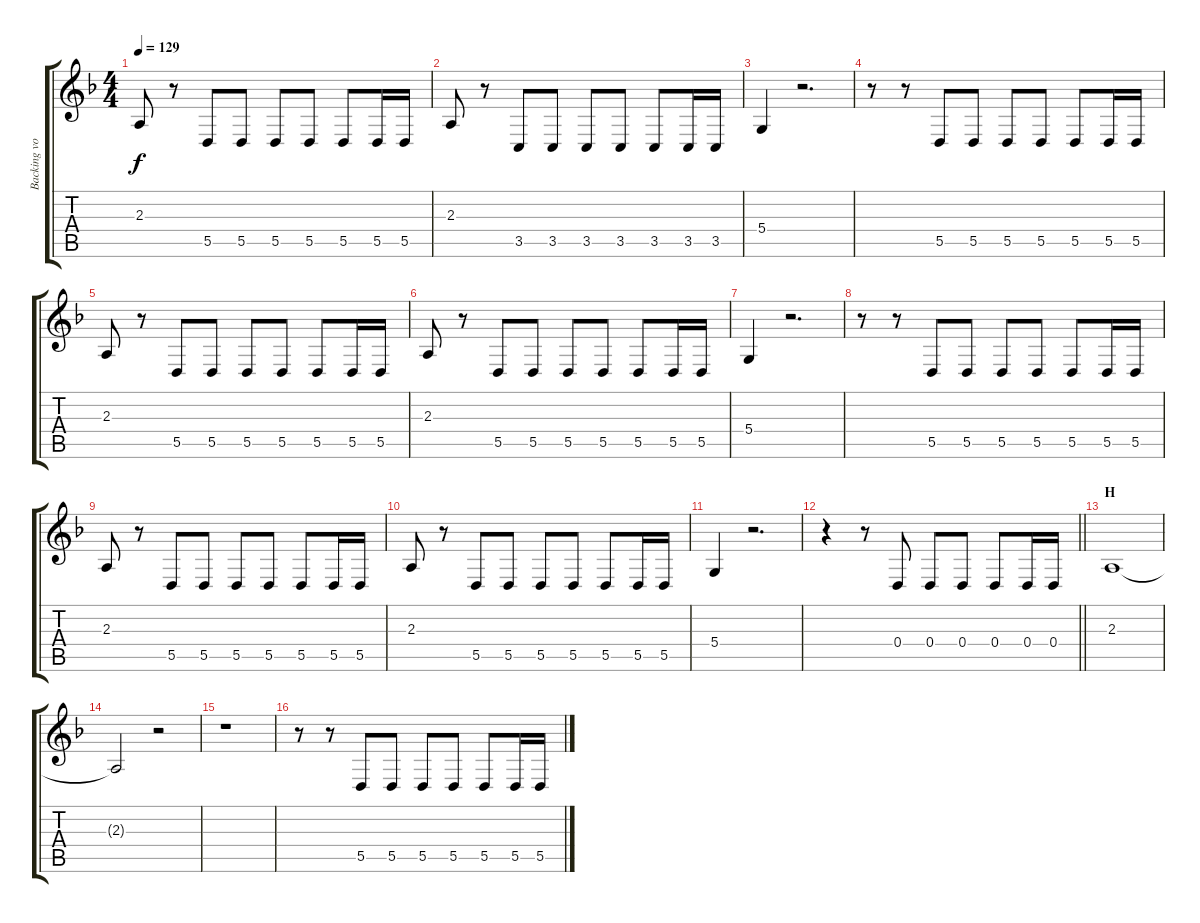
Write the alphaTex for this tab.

\track ("Backing vocal" "Backing vo") {instrument altosax}
\staff {score tabs}
\tuning (E4 B3 G3 D3 A2 E2) {hide}
\ts (4 4)
\tempo 129
\clef g2
\ks f
2.3.8{dy f} r.8 5.5.8 5.5.8 5.5.8 5.5.8 5.5.8 5.5.16 5.5.16 |
2.3.8 r.8 3.5.8 3.5.8 3.5.8 3.5.8 3.5.8 3.5.16 3.5.16 |
5.4.4 r.2{d} |
r.8 r.8 5.5.8 5.5.8 5.5.8 5.5.8 5.5.8 5.5.16 5.5.16 |
2.3.8 r.8 5.5.8 5.5.8 5.5.8 5.5.8 5.5.8 5.5.16 5.5.16 |
2.3.8 r.8 5.5.8 5.5.8 5.5.8 5.5.8 5.5.8 5.5.16 5.5.16 |
5.4.4 r.2{d} |
r.8 r.8 5.5.8 5.5.8 5.5.8 5.5.8 5.5.8 5.5.16 5.5.16 |
2.3.8 r.8 5.5.8 5.5.8 5.5.8 5.5.8 5.5.8 5.5.16 5.5.16 |
2.3.8 r.8 5.5.8 5.5.8 5.5.8 5.5.8 5.5.8 5.5.16 5.5.16 |
5.4.4 r.2{d} |
\barLineRight lightlight
r.4 r.8 0.4.8 0.4.8 0.4.8 0.4.8 0.4.16 0.4.16 |
\section ("" "H")
2.3.1 |
2.3{t}.2 r.2 |
r.1 |
r.8 r.8 5.5.8 5.5.8 5.5.8 5.5.8 5.5.8 5.5.16 5.5.16
